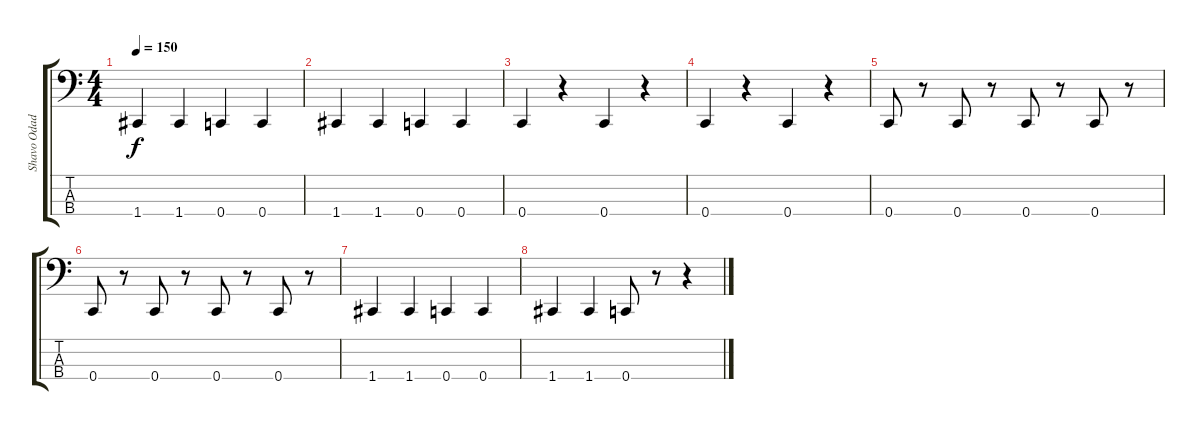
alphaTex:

\track ("Shavo Odadjian" "Shavo Odad") {instrument electricbassfinger}
\staff {score tabs}
\tuning (F2 C2 G1 C1) {hide}
\ts (4 4)
\tempo 150
\clef f4
\ks c
1.4.4{dy f} 1.4.4 0.4.4 0.4.4 |
1.4.4 1.4.4 0.4.4 0.4.4 |
0.4.4 r.4 0.4.4 r.4 |
0.4.4 r.4 0.4.4 r.4 |
0.4.8 r.8 0.4.8 r.8 0.4.8 r.8 0.4.8 r.8 |
0.4.8 r.8 0.4.8 r.8 0.4.8 r.8 0.4.8 r.8 |
1.4.4 1.4.4 0.4.4 0.4.4 |
1.4.4 1.4.4 0.4.8 r.8 r.4
